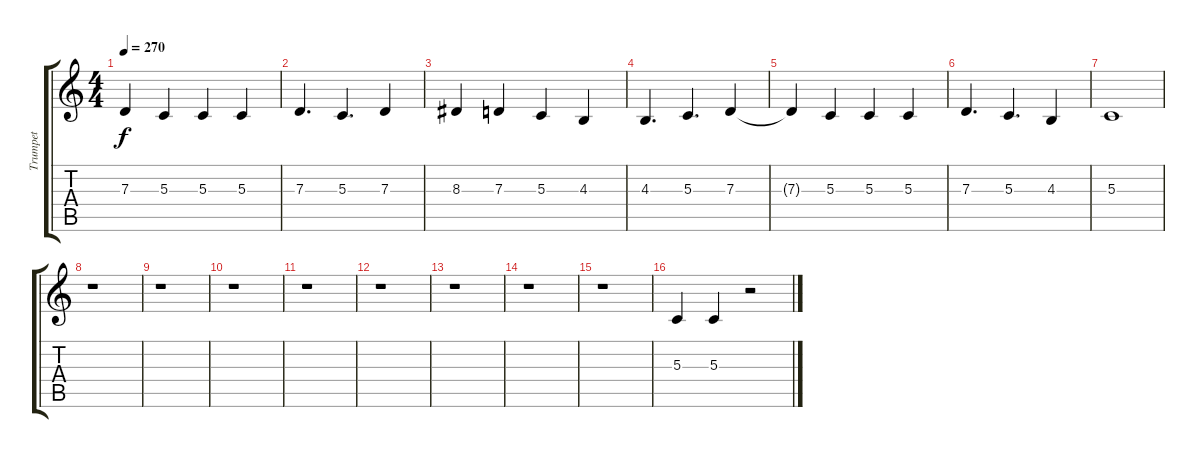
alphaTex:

\track ("Trumpet" "Trumpet") {instrument trumpet}
\staff {score tabs}
\tuning (E4 B3 G3 D3 A2 E2) {hide}
\ts (4 4)
\tempo 270
\clef g2
\ks c
7.3{t}.4{dy f} 5.3.4 5.3.4 5.3.4 |
7.3.4{d} 5.3.4{d} 7.3.4 |
8.3.4 7.3.4 5.3.4 4.3.4 |
4.3.4{d} 5.3.4{d} 7.3.4 |
7.3{t}.4 5.3.4 5.3.4 5.3.4 |
7.3.4{d} 5.3.4{d} 4.3.4 |
5.3.1 |
r.1 |
r.1 |
r.1 |
r.1 |
r.1 |
r.1 |
r.1 |
r.1 |
5.3.4 5.3.4 r.2
